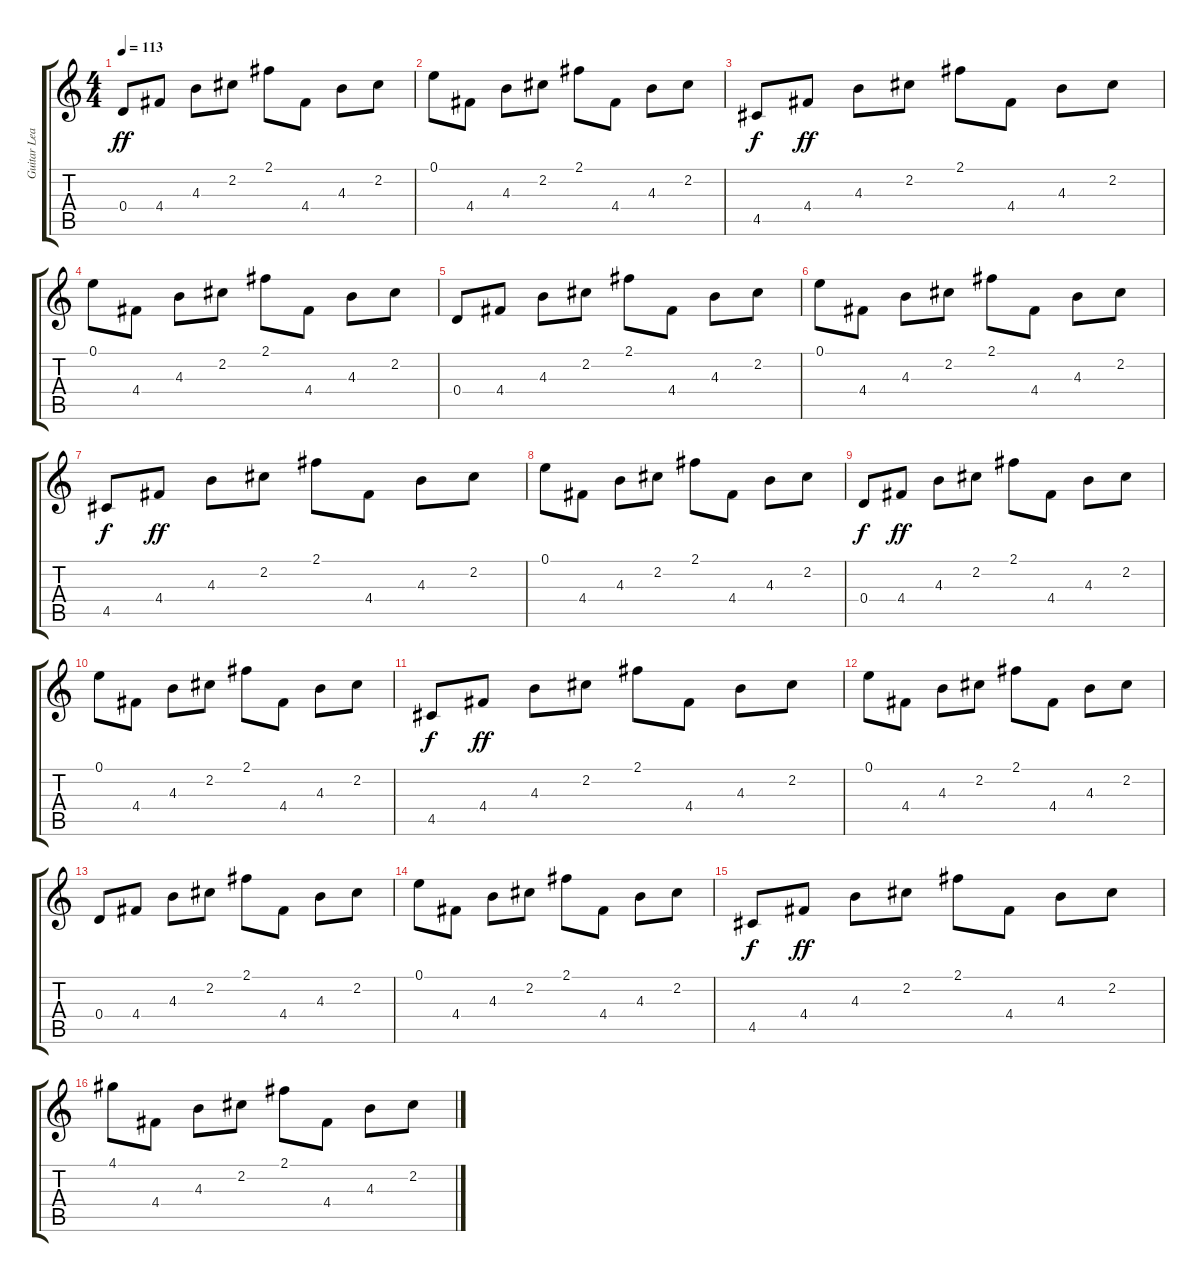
\track ("Guitar Lead 2" "Guitar Lea") {instrument overdrivenguitar}
\staff {score tabs}
\tuning (E4 B3 G3 D3 A2 E2) {hide}
\ts (4 4)
\tempo 113
\clef g2
\ks c
0.4.8{dy ff} 4.4.8 4.3.8 2.2.8 2.1.8 4.4.8 4.3.8 2.2.8 |
0.1.8 4.4.8 4.3.8 2.2.8 2.1.8 4.4.8 4.3.8 2.2.8 |
4.5.8{dy f} 4.4.8{dy ff} 4.3.8 2.2.8 2.1.8 4.4.8 4.3.8 2.2.8 |
0.1.8 4.4.8 4.3.8 2.2.8 2.1.8 4.4.8 4.3.8 2.2.8 |
0.4.8 4.4.8 4.3.8 2.2.8 2.1.8 4.4.8 4.3.8 2.2.8 |
0.1.8 4.4.8 4.3.8 2.2.8 2.1.8 4.4.8 4.3.8 2.2.8 |
4.5.8{dy f} 4.4.8{dy ff} 4.3.8 2.2.8 2.1.8 4.4.8 4.3.8 2.2.8 |
0.1.8 4.4.8 4.3.8 2.2.8 2.1.8 4.4.8 4.3.8 2.2.8 |
0.4.8{dy f} 4.4.8{dy ff} 4.3.8 2.2.8 2.1.8 4.4.8 4.3.8 2.2.8 |
0.1.8 4.4.8 4.3.8 2.2.8 2.1.8 4.4.8 4.3.8 2.2.8 |
4.5.8{dy f} 4.4.8{dy ff} 4.3.8 2.2.8 2.1.8 4.4.8 4.3.8 2.2.8 |
0.1.8 4.4.8 4.3.8 2.2.8 2.1.8 4.4.8 4.3.8 2.2.8 |
0.4.8 4.4.8 4.3.8 2.2.8 2.1.8 4.4.8 4.3.8 2.2.8 |
0.1.8 4.4.8 4.3.8 2.2.8 2.1.8 4.4.8 4.3.8 2.2.8 |
4.5.8{dy f} 4.4.8{dy ff} 4.3.8 2.2.8 2.1.8 4.4.8 4.3.8 2.2.8 |
4.1.8 4.4.8 4.3.8 2.2.8 2.1.8 4.4.8 4.3.8 2.2.8
